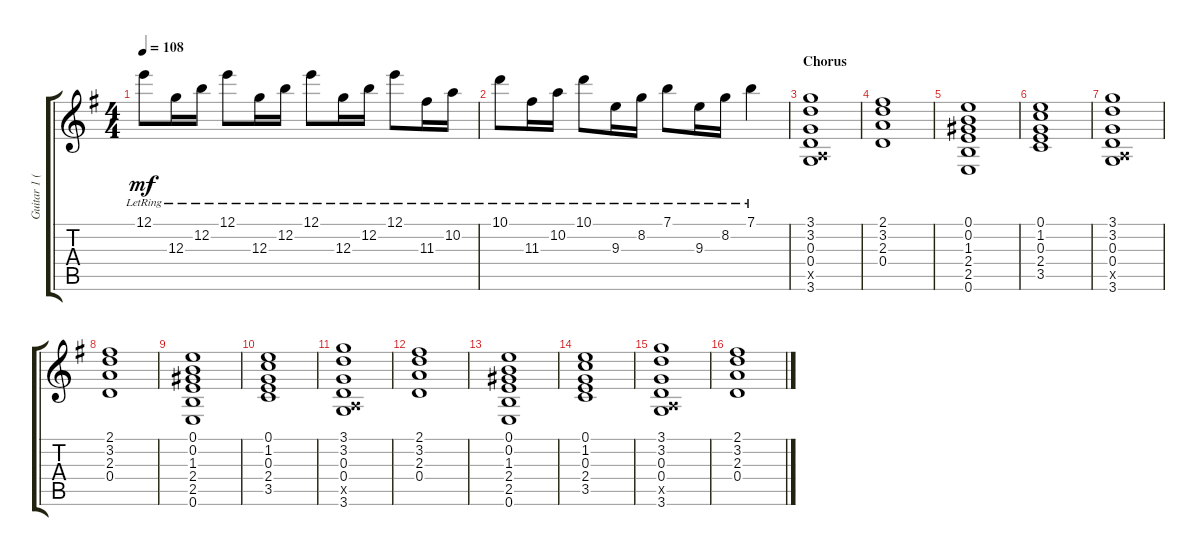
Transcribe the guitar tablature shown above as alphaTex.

\track ("Guitar 1 (Clean)" "Guitar 1 (") {instrument electricguitarclean}
\staff {score tabs}
\tuning (E4 B3 G3 D3 A2 E2) {hide}
\ts (4 4)
\tempo 108
\clef g2
\ks g
12.1{lr}.8{dy mf} 12.3{lr}.16 12.2{lr}.16 12.1{lr}.8 12.3{lr}.16 12.2{lr}.16 12.1{lr}.8 12.3{lr}.16 12.2{lr}.16 12.1{lr}.8 11.3{lr}.16 10.2{lr}.16 |
10.1{lr}.8 11.3{lr}.16 10.2{lr}.16 10.1{lr}.8 9.3{lr}.16 8.2{lr}.16 7.1{lr}.8 9.3{lr}.16 8.2{lr}.16 7.1{lr}.4 |
\section ("" "Chorus")
(3.1 3.2 0.3 0.4 0.5{x} 3.6).1 |
(2.1 3.2 2.3 0.4).1 |
(0.1 0.2 1.3 2.4 2.5 0.6).1 |
(0.1 1.2 0.3 2.4 3.5).1 |
(3.1 3.2 0.3 0.4 0.5{x} 3.6).1 |
(2.1 3.2 2.3 0.4).1 |
(0.1 0.2 1.3 2.4 2.5 0.6).1 |
(0.1 1.2 0.3 2.4 3.5).1 |
(3.1 3.2 0.3 0.4 0.5{x} 3.6).1 |
(2.1 3.2 2.3 0.4).1 |
(0.1 0.2 1.3 2.4 2.5 0.6).1 |
(0.1 1.2 0.3 2.4 3.5).1 |
(3.1 3.2 0.3 0.4 0.5{x} 3.6).1 |
(2.1 3.2 2.3 0.4).1
